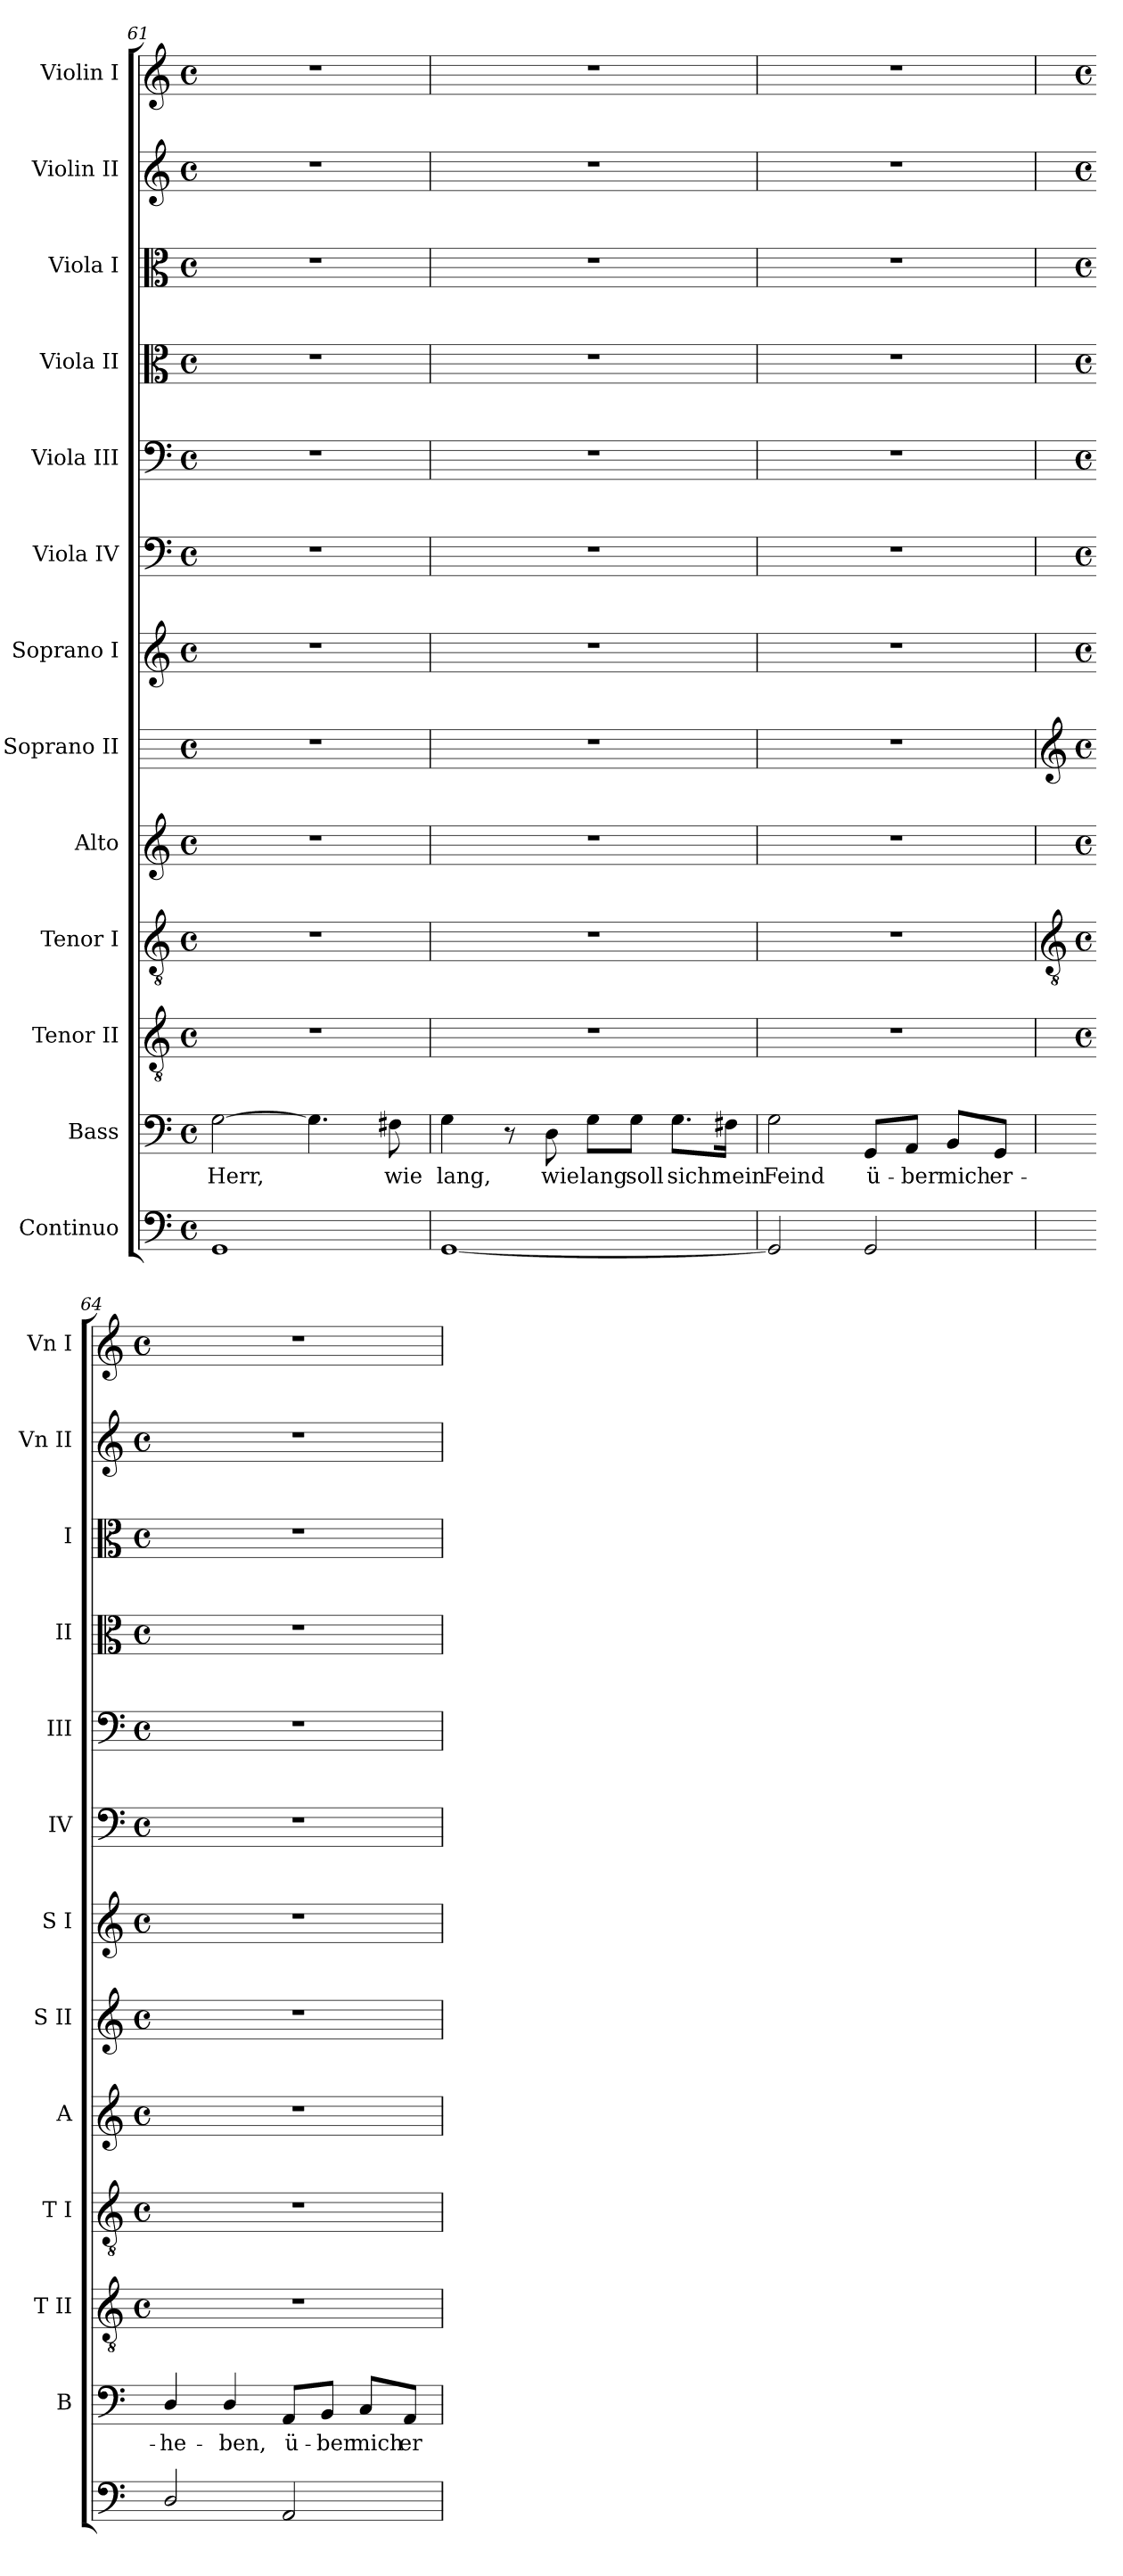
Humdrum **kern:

**kern	**kern	**text	**kern	**kern	**kern	**kern	**kern	**kern	**kern	**kern	**kern	**kern	**kern
*part13	*part12	*part12	*part11	*part10	*part9	*part8	*part7	*part6	*part5	*part4	*part3	*part2	*part1
*staff13	*staff12	*staff12	*staff11	*staff10	*staff9	*staff8	*staff7	*staff6	*staff5	*staff4	*staff3	*staff2	*staff1
*I"Continuo	*I"Bass	*	*I"Tenor II	*I"Tenor I	*I"Alto	*I"Soprano II	*I"Soprano I	*I"Viola IV	*I"Viola III	*I"Viola II	*I"Viola I	*I"Violin II	*I"Violin I
*	*I'B	*	*I'T II	*I'T I	*I'A	*I'S II	*I'S I	*I'IV	*I'III	*I'II	*I'I	*I'Vn II	*I'Vn I
*clefF4	*clefF4	*	*clefGv2	*clefGv2	*clefG2	*	*clefG2	*clefF4	*clefF4	*clefC3	*clefC3	*clefG2	*clefG2
*k[]	*k[]	*	*k[]	*k[]	*k[]	*	*k[]	*k[]	*k[]	*k[]	*k[]	*k[]	*k[]
*C:	*C:	*	*C:	*C:	*C:	*	*C:	*C:	*C:	*C:	*C:	*C:	*C:
*M4/4	*M4/4	*	*M4/4	*M4/4	*M4/4	*M4/4	*M4/4	*M4/4	*M4/4	*M4/4	*M4/4	*M4/4	*M4/4
*met(c)	*met(c)	*	*met(c)	*met(c)	*met(c)	*met(c)	*met(c)	*met(c)	*met(c)	*met(c)	*met(c)	*met(c)	*met(c)
=61	=61	=61	=61	=61	=61	=61	=61	=61	=61	=61	=61	=61	=61
!	!	!LO:LY:b	!	!	!	!	!	!	!	!	!	!	!
1GG	[2G	Herr,	1r	1r	1r	1r	1r	1r	1r	1r	1r	1r	1r
.	4.G]	.	.	.	.	.	.	.	.	.	.	.	.
!	!	!LO:LY:b	!	!	!	!	!	!	!	!	!	!	!
.	8F#X	wie	.	.	.	.	.	.	.	.	.	.	.
=62	=62	=62	=62	=62	=62	=62	=62	=62	=62	=62	=62	=62	=62
!	!	!LO:LY:b	!	!	!	!	!	!	!	!	!	!	!
[1GG	4G	lang,	1r	1r	1r	1r	1r	1r	1r	1r	1r	1r	1r
.	8r	.	.	.	.	.	.	.	.	.	.	.	.
!	!	!LO:LY:b	!	!	!	!	!	!	!	!	!	!	!
.	8D	wie	.	.	.	.	.	.	.	.	.	.	.
!	!	!LO:LY:b	!	!	!	!	!	!	!	!	!	!	!
.	8G\L	lang	.	.	.	.	.	.	.	.	.	.	.
!	!	!LO:LY:b	!	!	!	!	!	!	!	!	!	!	!
.	8G\J	soll	.	.	.	.	.	.	.	.	.	.	.
!	!	!LO:LY:b	!	!	!	!	!	!	!	!	!	!	!
.	8.G\L	sich	.	.	.	.	.	.	.	.	.	.	.
!	!	!LO:LY:b	!	!	!	!	!	!	!	!	!	!	!
.	16F#X\Jk	mein	.	.	.	.	.	.	.	.	.	.	.
=63	=63	=63	=63	=63	=63	=63	=63	=63	=63	=63	=63	=63	=63
!	!	!LO:LY:b	!	!	!	!	!	!	!	!	!	!	!
2GG]	2G	Feind	1r	1r	1r	1r	1r	1r	1r	1r	1r	1r	1r
!	!	!LO:LY:b	!	!	!	!	!	!	!	!	!	!	!
2GG	8GG/L	ü-	.	.	.	.	.	.	.	.	.	.	.
!	!	!LO:LY:b	!	!	!	!	!	!	!	!	!	!	!
.	8AA/J	-ber	.	.	.	.	.	.	.	.	.	.	.
!	!	!LO:LY:b	!	!	!	!	!	!	!	!	!	!	!
.	8BB/L	mich	.	.	.	.	.	.	.	.	.	.	.
!	!	!LO:LY:b	!	!	!	!	!	!	!	!	!	!	!
.	8GG/J	er-	.	.	.	.	.	.	.	.	.	.	.
!!LO:LB:g=z
=64	=64	=64	=64	=64	=64	=64	=64	=64	=64	=64	=64	=64	=64
*	*	*	*	*clefGv2	*	*clefG2	*	*	*	*	*	*	*
*	*	*	*	*k[]	*k[]	*k[]	*k[]	*	*	*	*	*	*
*	*	*	*	*C:	*C:	*C:	*C:	*	*	*	*	*	*
*	*	*	*M4/4	*M4/4	*M4/4	*M4/4	*M4/4	*M4/4	*M4/4	*M4/4	*M4/4	*M4/4	*M4/4
*	*	*	*met(c)	*met(c)	*met(c)	*met(c)	*met(c)	*met(c)	*met(c)	*met(c)	*met(c)	*met(c)	*met(c)
!	!	!LO:LY:b	!	!	!	!	!	!	!	!	!	!	!
2D/	4D/	-he-	1r	1r	1r	1r	1r	1r	1r	1r	1r	1r	1r
!	!	!LO:LY:b	!	!	!	!	!	!	!	!	!	!	!
.	4D/	-ben,	.	.	.	.	.	.	.	.	.	.	.
!	!	!LO:LY:b	!	!	!	!	!	!	!	!	!	!	!
2AA	8AA/L	ü-	.	.	.	.	.	.	.	.	.	.	.
!	!	!LO:LY:b	!	!	!	!	!	!	!	!	!	!	!
.	8BB/J	-ber	.	.	.	.	.	.	.	.	.	.	.
!	!	!LO:LY:b	!	!	!	!	!	!	!	!	!	!	!
.	8C/L	mich	.	.	.	.	.	.	.	.	.	.	.
!	!	!LO:LY:b	!	!	!	!	!	!	!	!	!	!	!
.	8AA/J	er-	.	.	.	.	.	.	.	.	.	.	.
=	=	=	=	=	=	=	=	=	=	=	=	=	=
*-	*-	*-	*-	*-	*-	*-	*-	*-	*-	*-	*-	*-	*-
